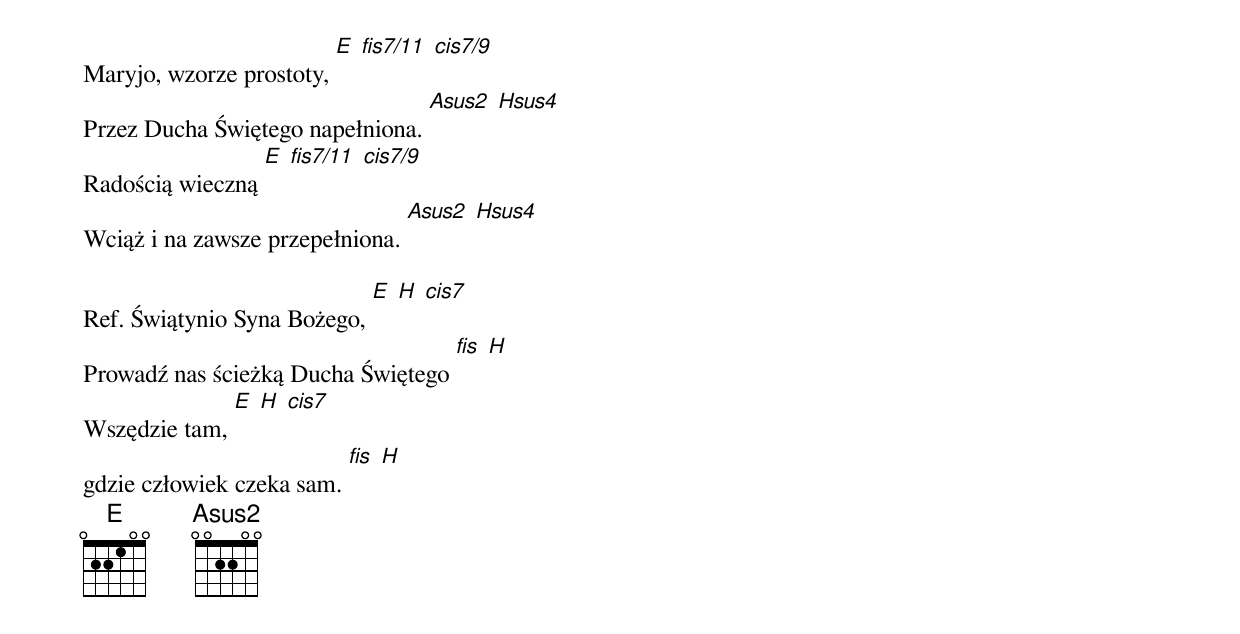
Maryjo, wzorze prostoty, [E] [fis7/11] [cis7/9]
Przez Ducha Świętego napełniona. [Asus2] [Hsus4]
Radością wieczną [E] [fis7/11] [cis7/9]
Wciąż i na zawsze przepełniona. [Asus2] [Hsus4]

Ref. Świątynio Syna Bożego, [E] [H] [cis7]
Prowadź nas ścieżką Ducha Świętego [fis] [H]
Wszędzie tam, [E] [H] [cis7]
gdzie człowiek czeka sam. [fis] [H]
